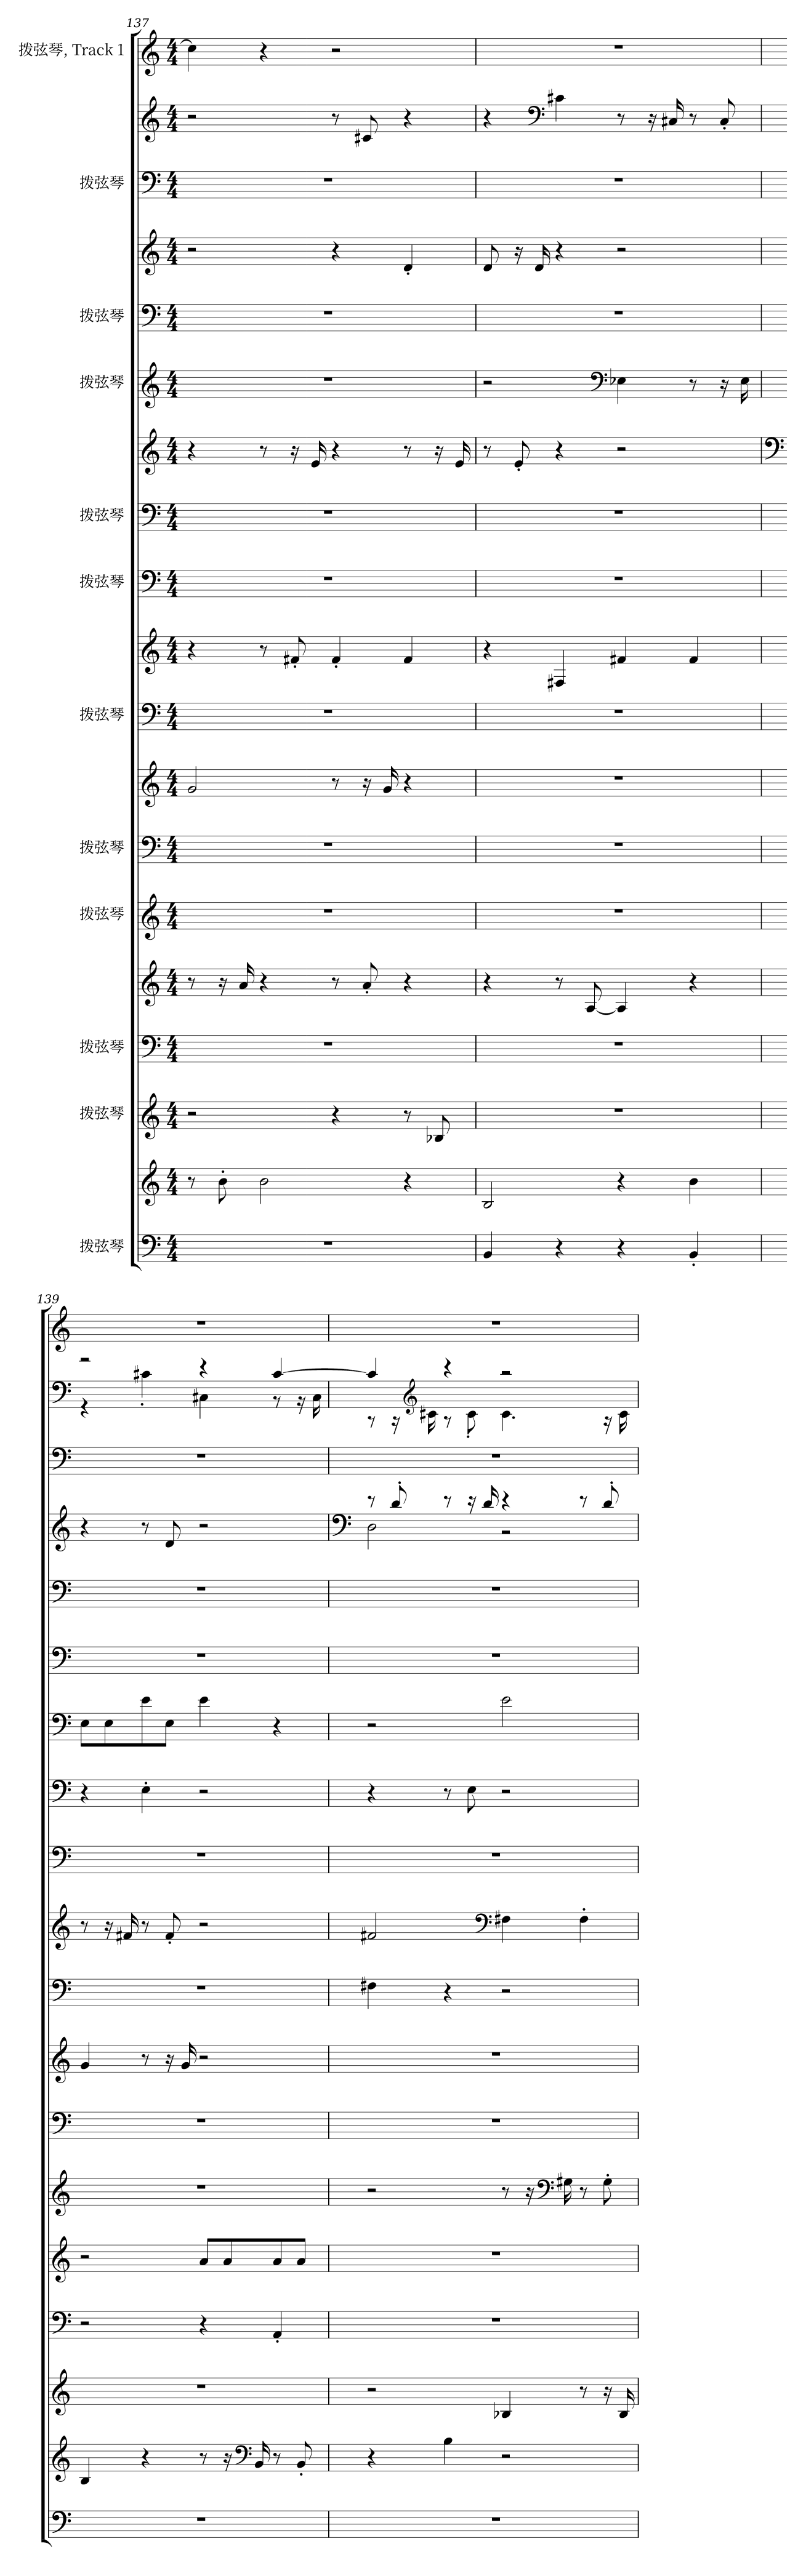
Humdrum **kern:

**kern	**kern	**kern	**kern	**kern	**kern	**kern	**kern	**kern	**kern	**kern	**kern	**kern	**kern	**kern	**kern	**kern	**kern	**kern
*part12	*part12	*part11	*part10	*part10	*part9	*part8	*part8	*part7	*part7	*part6	*part5	*part5	*part4	*part3	*part3	*part2	*part2	*part1
*staff19	*staff18	*staff17	*staff16	*staff15	*staff14	*staff13	*staff12	*staff11	*staff10	*staff9	*staff8	*staff7	*staff6	*staff5	*staff4	*staff3	*staff2	*staff1
*I"拨弦琴	*	*I"拨弦琴	*I"拨弦琴	*	*I"拨弦琴	*I"拨弦琴	*	*I"拨弦琴	*	*I"拨弦琴	*I"拨弦琴	*	*I"拨弦琴	*I"拨弦琴	*	*I"拨弦琴	*	*I"拨弦琴, Track 1
*clefF4	*clefG2	*clefG2	*clefF4	*clefG2	*clefG2	*clefF4	*clefG2	*clefF4	*clefG2	*clefF4	*clefF4	*clefG2	*clefG2	*clefF4	*clefG2	*clefF4	*clefG2	*clefG2
*k[]	*k[]	*k[]	*k[]	*k[]	*k[]	*k[]	*k[]	*k[]	*k[]	*k[]	*k[]	*k[]	*k[]	*k[]	*k[]	*k[]	*k[]	*k[]
*M4/4	*M4/4	*M4/4	*M4/4	*M4/4	*M4/4	*M4/4	*M4/4	*M4/4	*M4/4	*M4/4	*M4/4	*M4/4	*M4/4	*M4/4	*M4/4	*M4/4	*M4/4	*M4/4
=137	=137	=137	=137	=137	=137	=137	=137	=137	=137	=137	=137	=137	=137	=137	=137	=137	=137	=137
1r	8r	2r	1r	8r	1r	1r	2g/	1r	4r	1r	1r	4r	1r	1r	2r	1r	2r	4cc\]
.	8b'\	.	.	16r	.	.	.	.	.	.	.	.	.	.	.	.	.	.
.	.	.	.	16a/	.	.	.	.	.	.	.	.	.	.	.	.	.	.
.	2b\	.	.	4r	.	.	.	.	8r	.	.	8r	.	.	.	.	.	4r
.	.	.	.	.	.	.	.	.	8f#X'/	.	.	16r	.	.	.	.	.	.
.	.	.	.	.	.	.	.	.	.	.	.	16e/	.	.	.	.	.	.
.	.	4r	.	8r	.	.	8r	.	4f#'/	.	.	4r	.	.	4r	.	8r	2r
.	.	.	.	8a'/	.	.	16r	.	.	.	.	.	.	.	.	.	8c#X/	.
.	.	.	.	.	.	.	16g/	.	.	.	.	.	.	.	.	.	.	.
.	4r	8r	.	4r	.	.	4r	.	4f#/	.	.	8r	.	.	4d'/	.	4r	.
.	.	8B-X/	.	.	.	.	.	.	.	.	.	16r	.	.	.	.	.	.
.	.	.	.	.	.	.	.	.	.	.	.	16e/	.	.	.	.	.	.
!!LO:PB:g=z
=138	=138	=138	=138	=138	=138	=138	=138	=138	=138	=138	=138	=138	=138	=138	=138	=138	=138	=138
4BB/	2B/	1r	1r	4r	1r	1r	1r	1r	4r	1r	1r	8r	2r	1r	8d/	1r	4r	1r
.	.	.	.	.	.	.	.	.	.	.	.	8e'/	.	.	16r	.	.	.
.	.	.	.	.	.	.	.	.	.	.	.	.	.	.	16d/	.	.	.
*	*	*	*	*	*	*	*	*	*	*	*	*	*	*	*	*	*clefF4	*
4r	.	.	.	8r	.	.	.	.	4F#X/	.	.	4r	.	.	4r	.	4c#X\	.
.	.	.	.	[8A/	.	.	.	.	.	.	.	.	.	.	.	.	.	.
*	*	*	*	*	*	*	*	*	*	*	*	*	*clefF4	*	*	*	*	*
4r	4r	.	.	4A/]	.	.	.	.	4f#X/	.	.	2r	4E-X\	.	2r	.	8r	.
.	.	.	.	.	.	.	.	.	.	.	.	.	.	.	.	.	16r	.
.	.	.	.	.	.	.	.	.	.	.	.	.	.	.	.	.	16C#X/	.
4BB'/	4b\	.	.	4r	.	.	.	.	4f#/	.	.	.	8r	.	.	.	8r	.
.	.	.	.	.	.	.	.	.	.	.	.	.	16r	.	.	.	8C#'/	.
.	.	.	.	.	.	.	.	.	.	.	.	.	16E-\	.	.	.	.	.
=139	=139	=139	=139	=139	=139	=139	=139	=139	=139	=139	=139	=139	=139	=139	=139	=139	=139	=139
*	*	*	*	*	*	*	*	*	*	*	*	*clefF4	*	*	*	*	*	*
*	*	*	*	*	*	*	*	*	*	*	*	*	*	*	*	*	*^	*
1r	4B/	1r	2r	2r	1r	1r	4g/	1r	8r	1r	4r	8E\L	1r	1r	4r	1r	2r	4r	1r
.	.	.	.	.	.	.	.	.	16r	.	.	8E\	.	.	.	.	.	.	.
.	.	.	.	.	.	.	.	.	16f#X/	.	.	.	.	.	.	.	.	.	.
.	4r	.	.	.	.	.	8r	.	8r	.	4E'\	8e\	.	.	8r	.	.	4c#X'\	.
.	.	.	.	.	.	.	16r	.	8f#'/	.	.	8E\J	.	.	8d/	.	.	.	.
.	.	.	.	.	.	.	16g/	.	.	.	.	.	.	.	.	.	.	.	.
.	8r	.	4r	8a/L	.	.	2r	.	2r	.	2r	4e\	.	.	2r	.	4r	4C#X\	.
.	16r	.	.	8a/	.	.	.	.	.	.	.	.	.	.	.	.	.	.	.
*	*clefF4	*	*	*	*	*	*	*	*	*	*	*	*	*	*	*	*	*	*
.	16BB/	.	.	.	.	.	.	.	.	.	.	.	.	.	.	.	.	.	.
.	8r	.	4AA'/	8a/	.	.	.	.	.	.	.	4r	.	.	.	.	[4c#/	8r	.
.	8BB'/	.	.	8a/J	.	.	.	.	.	.	.	.	.	.	.	.	.	16r	.
.	.	.	.	.	.	.	.	.	.	.	.	.	.	.	.	.	.	16C#\	.
!!LO:PB:g=z
=140	=140	=140	=140	=140	=140	=140	=140	=140	=140	=140	=140	=140	=140	=140	=140	=140	=140	=140	=140
*	*	*	*	*	*	*	*	*	*	*	*	*	*	*	*clefF4	*	*	*	*
*	*	*	*	*	*	*	*	*	*	*	*	*	*	*	*^	*	*	*	*
1r	4r	2r	1r	1r	2r	1r	1r	4F#X\	2f#X/	1r	4r	2r	1r	1r	8r	2D\	1r	4c#/]	8r	1r
.	.	.	.	.	.	.	.	.	.	.	.	.	.	.	8d'/	.	.	.	16r	.
*	*	*	*	*	*	*	*	*	*	*	*	*	*	*	*	*	*	*clefG2	*	*
.	.	.	.	.	.	.	.	.	.	.	.	.	.	.	.	.	.	.	16c#X\	.
.	4B\	.	.	.	.	.	.	4r	.	.	8r	.	.	.	8r	.	.	4r	8r	.
.	.	.	.	.	.	.	.	.	.	.	8E\	.	.	.	16r	.	.	.	8c#'\	.
.	.	.	.	.	.	.	.	.	.	.	.	.	.	.	16d/	.	.	.	.	.
*	*	*	*	*	*	*	*	*	*clefF4	*	*	*	*	*	*	*	*	*	*	*
.	2r	4B-X/	.	.	8r	.	.	2r	4F#X\	.	2r	2e\	.	.	4r	2r	.	2r	4.c#\	.
.	.	.	.	.	16r	.	.	.	.	.	.	.	.	.	.	.	.	.	.	.
*	*	*	*	*	*clefF4	*	*	*	*	*	*	*	*	*	*	*	*	*	*	*
.	.	.	.	.	16G#X\	.	.	.	.	.	.	.	.	.	.	.	.	.	.	.
.	.	8r	.	.	8r	.	.	.	4F#'\	.	.	.	.	.	8r	.	.	.	.	.
.	.	16r	.	.	8G#'\	.	.	.	.	.	.	.	.	.	8d'/	.	.	.	16r	.
.	.	16B-/	.	.	.	.	.	.	.	.	.	.	.	.	.	.	.	.	16c#\	.
*	*	*	*	*	*	*	*	*	*	*	*	*	*	*	*v	*v	*	*v	*v	*
=	=	=	=	=	=	=	=	=	=	=	=	=	=	=	=	=	=	=
*-	*-	*-	*-	*-	*-	*-	*-	*-	*-	*-	*-	*-	*-	*-	*-	*-	*-	*-
